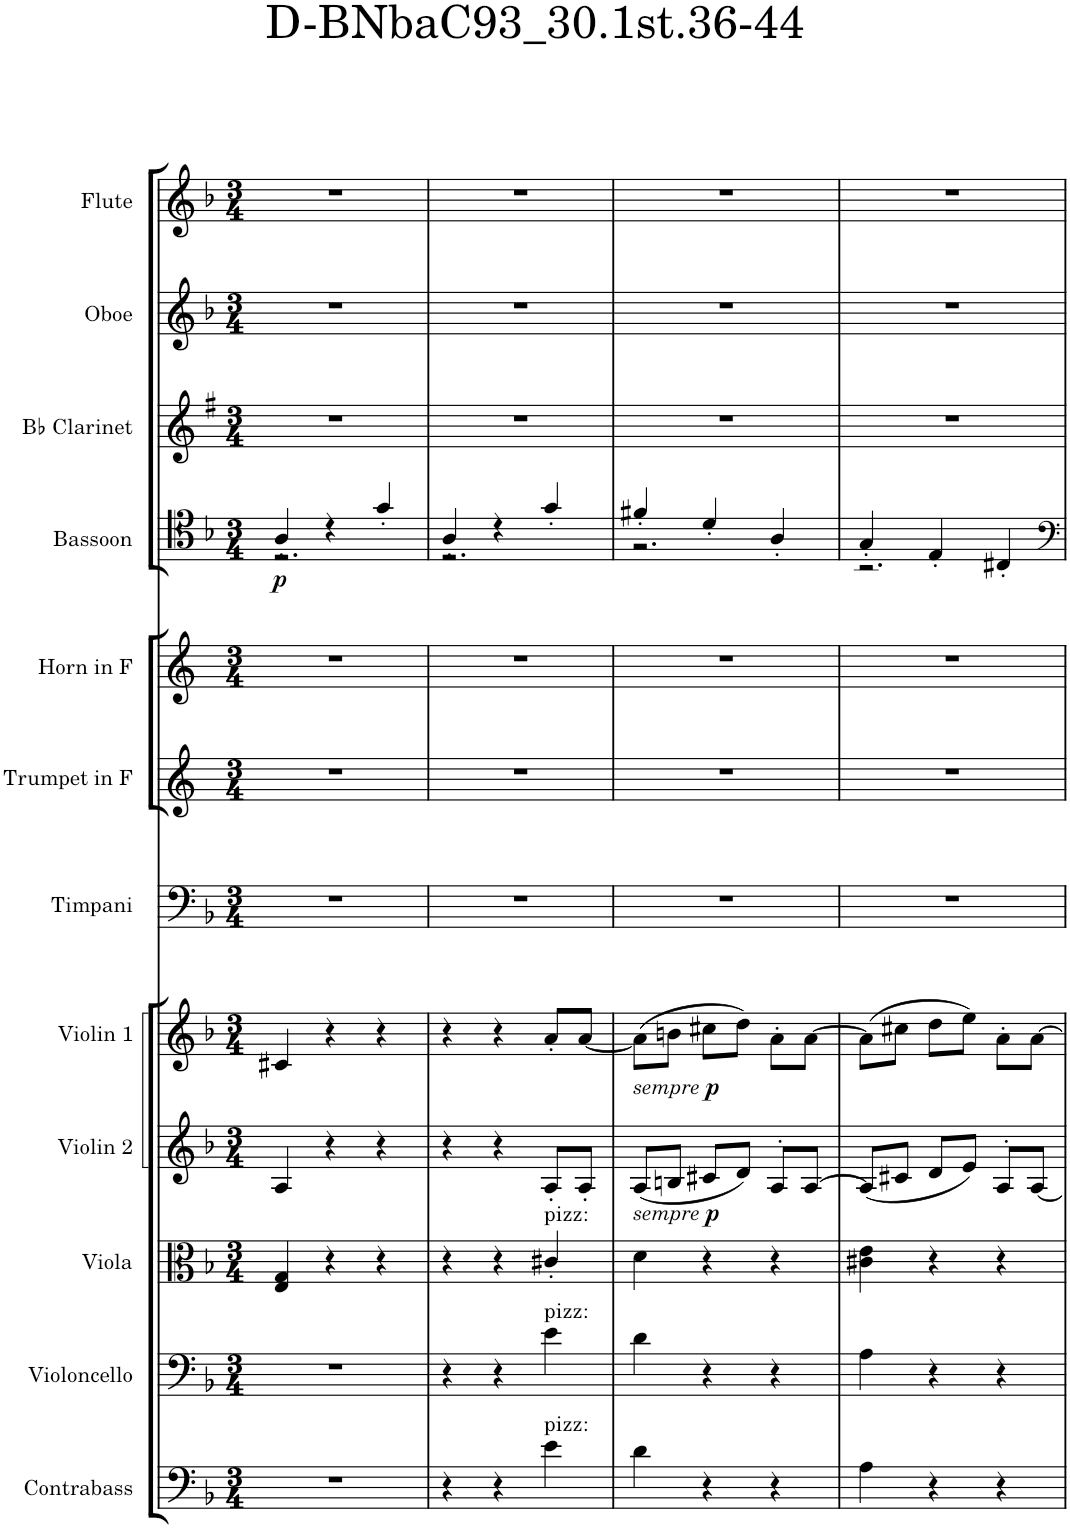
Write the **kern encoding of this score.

**kern	**kern	**kern	**kern	**dynam	**kern	**dynam	**kern	**kern	**kern	**kern	**dynam	**kern	**kern	**kern
*part12	*part11	*part10	*part9	*part9	*part8	*part8	*part7	*part6	*part5	*part4	*part4	*part3	*part2	*part1
*staff12	*staff11	*staff10	*staff9	*staff9	*staff8	*staff8	*staff7	*staff6	*staff5	*staff4	*staff4	*staff3	*staff2	*staff1
*I"Contrabass	*I"Violoncello	*I"Viola	*I"Violin 2	*	*I"Violin 1	*	*I"Timpani	*I"Trumpet in F	*I"Horn in F	*I"Bassoon	*	*I"Bb Clarinet	*I"Oboe	*I"Flute
*I'Cb.	*I'Vc.	*I'Vla.	*I'Vln. 2	*	*I'Vln. 1	*	*I'Timp.	*I'Tpt.	*	*I'Bsn.	*	*I'Bb Cl.	*I'Ob.	*I'Fl.
*clefF4	*clefF4	*clefC3	*clefG2	*	*clefG2	*	*clefF4	*clefG2	*clefG2	*clefC4	*	*clefG2	*clefG2	*clefG2
*Trd7c12	*	*	*	*	*	*	*	*Trd-3c-5	*Trd4c7	*	*	*Trd1c2	*	*
*k[b-]	*k[b-]	*k[b-]	*k[b-]	*	*k[b-]	*	*k[b-]	*k[]	*k[]	*k[b-]	*	*k[f#]	*k[b-]	*k[b-]
*M3/4	*M3/4	*M3/4	*M3/4	*	*M3/4	*	*M3/4	*M3/4	*M3/4	*M3/4	*	*M3/4	*M3/4	*M3/4
=1	=1	=1	=1	=1	=1	=1	=1	=1	=1	=1	=1	=1	=1	=1
*	*	*	*	*	*	*	*	*	*	*^	*	*	*	*
!	!	!	!	!	!	!	!	!	!	!	!	!LO:DY:b	!	!	!
2.r	2.r	4E/ 4G/	4A/	.	4c#X/	.	2.r	2.r	2.r	4A'</	2.r	p	2.r	2.r	2.r
.	.	4r	4r	.	4r	.	.	.	.	4r	.	.	.	.	.
.	.	4r	4r	.	4r	.	.	.	.	4g'</	.	.	.	.	.
=2	=2	=2	=2	=2	=2	=2	=2	=2	=2	=2	=2	=2	=2	=2	=2
4r	4r	4r	4r	.	4r	.	2.r	2.r	2.r	4A'</	2.r	.	2.r	2.r	2.r
4r	4r	4r	4r	.	4r	.	.	.	.	4r	.	.	.	.	.
!	!	!LO:TX:a:t=pizz&colon;	!	!	!	!	!	!	!	!	!	!	!	!	!
!	!LO:TX:a:t=pizz&colon;	!	!	!	!	!	!	!	!	!	!	!	!	!	!
!LO:TX:a:t=pizz&colon;	!	!	!	!	!	!	!	!	!	!	!	!	!	!	!
4e\	4e\	4c#X'/	8A'/L	.	8a'/L	.	.	.	.	4g'</	.	.	.	.	.
.	.	.	8A'/J	.	[<8a/J	.	.	.	.	.	.	.	.	.	.
=3	=3	=3	=3	=3	=3	=3	=3	=3	=3	=3	=3	=3	=3	=3	=3
4d\	4d\	4d\	(8A/L	.	(8a\L]	.	2.r	2.r	2.r	4f#X'</	2.r	.	2.r	2.r	2.r
!	!	!	!	!LO:DY:b	!	!	!	!	!	!	!	!	!	!	!
!	!	!	!	!LO:DY:n=1:b	!	!LO:DY:b	!	!	!	!	!	!	!	!	!
!	!	!	!	!	!	!LO:DY:n=1:b	!	!	!	!	!	!	!	!	!
.	.	.	8Bn/J	other-dynamics p	8bn\J	other-dynamics p	.	.	.	.	.	.	.	.	.
4r	4r	4r	8c#X/L	.	8cc#X\L	.	.	.	.	4d'</	.	.	.	.	.
.	.	.	8d/J)	.	8dd\J)	.	.	.	.	.	.	.	.	.	.
4r	4r	4r	8A'>/L	.	8a'\L	.	.	.	.	4A'</	.	.	.	.	.
.	.	.	[>8A/J	.	[>8a\J	.	.	.	.	.	.	.	.	.	.
=4	=4	=4	=4	=4	=4	=4	=4	=4	=4	=4	=4	=4	=4	=4	=4
4A\	4A\	4c#X\ 4e\	(8A/L]	.	(8a\L]	.	2.r	2.r	2.r	4G'</	2.r	.	2.r	2.r	2.r
.	.	.	8c#X/J	.	8cc#X\J	.	.	.	.	.	.	.	.	.	.
4r	4r	4r	8d/L	.	8dd\L	.	.	.	.	4E'</	.	.	.	.	.
.	.	.	8e/J)	.	8ee\J)	.	.	.	.	.	.	.	.	.	.
4r	4r	4r	8A'>/L	.	8a'\L	.	.	.	.	4C#X'</	.	.	.	.	.
.	.	.	[8A/J	.	[8a\J	.	.	.	.	.	.	.	.	.	.
*	*	*	*	*	*	*	*	*	*	*v	*v	*	*	*	*
=	=	=	=	=	=	=	=	=	=	=	=	=	=	=
*-	*-	*-	*-	*-	*-	*-	*-	*-	*-	*-	*-	*-	*-	*-
